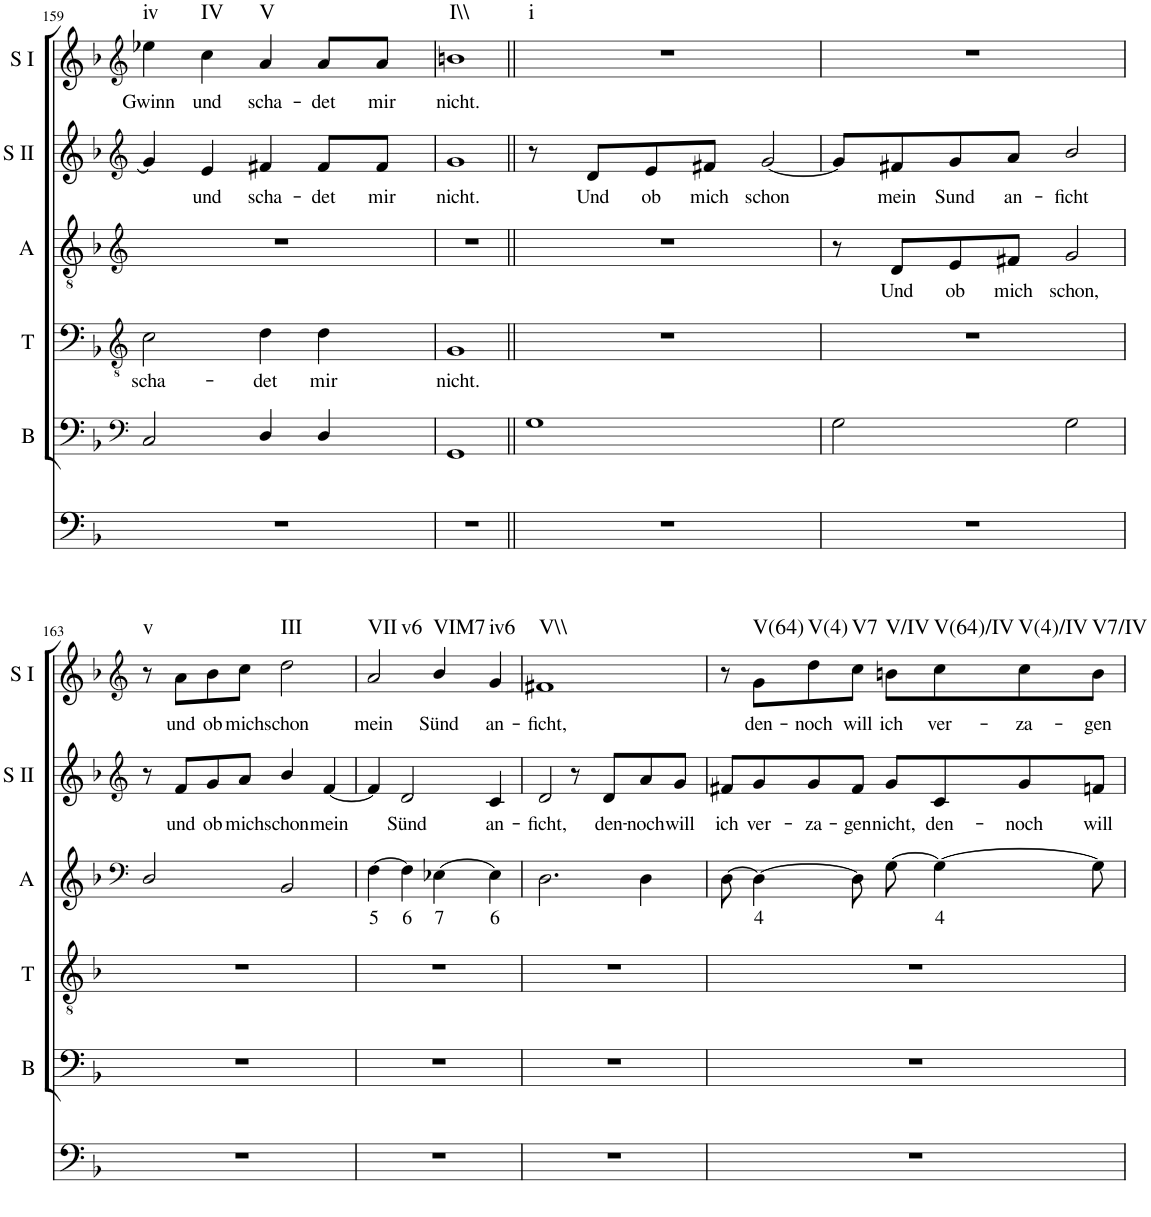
**kern	**kern	**kern	**text	**kern	**text	**kern	**text	**kern	**text	**harte
*part6	*part5	*part4	*part4	*part3	*part3	*part2	*part2	*part1	*part1	*part1
*staff6	*staff5	*staff4	*staff4	*staff3	*staff3	*staff2	*staff2	*staff1	*staff1	*
*I"Continuo	*I"Bass	*I"Tenor	*	*I"Alto	*	*I"Soprano II	*	*I"Soprano I	*	*
*	*I'B	*I'T	*	*I'A	*	*I'S II	*	*I'S I	*	*
!!LO:PB:g=z
*clefF4	*clefF4	*clefGv2	*	*clefG2	*	*clefG2	*	*clefG2	*	*
*k[b-]	*k[b-]	*k[b-]	*	*k[b-]	*	*k[b-]	*	*k[b-]	*	*
*M4/4	*M4/4	*M4/4	*	*M4/4	*	*M4/4	*	*M4/4	*	*
=159	=159	=159	=159	=159	=159	=159	=159	=159	=159	=159
!	!	!	!LO:LY:b	!	!	!	!	!	!LO:LY:b	!LO:H:kt=iv
1r	2C/	2c\	scha-	1r	.	4g/]	.	4ee-X\	Gwinn	N
!	!	!	!	!	!	!	!LO:LY:b	!	!LO:LY:b	!LO:H:kt=IV
.	.	.	.	.	.	4e/	und	4cc\	und	N
!	!	!	!LO:LY:b	!	!	!	!LO:LY:b	!	!LO:LY:b	!LO:H:kt=V
.	4D/	4d\	det	.	.	4f#X/	scha-	4a/	scha-	N
!	!	!	!LO:LY:b	!	!	!	!LO:LY:b	!	!LO:LY:b	!
.	4D/	4d\	mir	.	.	8f#/L	det	8a/L	det	.
!	!	!	!	!	!	!	!LO:LY:b	!	!LO:LY:b	!
.	.	.	.	.	.	8f#/J	mir	8a/J	mir	.
=160	=160	=160	=160	=160	=160	=160	=160	=160	=160	=160
!	!	!	!LO:LY:b	!	!	!	!LO:LY:b	!	!LO:LY:b	!LO:H:kt=I\\
1r	1GG	1G	nicht.	1r	.	1g	nicht.	1bn	nicht.	N
=161||	=161||	=161||	=161||	=161||	=161||	=161||	=161||	=161||	=161||	=161||
!	!	!	!	!	!	!	!	!	!	!LO:H:kt=i
1r	1G	1r	.	1r	.	8r	.	1r	.	N
!	!	!	!	!	!	!	!LO:LY:b	!	!	!
.	.	.	.	.	.	8d/L	Und	.	.	.
!	!	!	!	!	!	!	!LO:LY:b	!	!	!
.	.	.	.	.	.	8e/	ob	.	.	.
!	!	!	!	!	!	!	!LO:LY:b	!	!	!
.	.	.	.	.	.	8f#X/J	mich	.	.	.
!	!	!	!	!	!	!	!LO:LY:b	!	!	!
.	.	.	.	.	.	[2g/	schon	.	.	.
=162	=162	=162	=162	=162	=162	=162	=162	=162	=162	=162
1r	2G\	1r	.	8r	.	8g/L]	.	1r	.	.
!	!	!	!	!	!LO:LY:b	!	!LO:LY:b	!	!	!
.	.	.	.	8d/L	Und	8f#X/	mein	.	.	.
!	!	!	!	!	!LO:LY:b	!	!LO:LY:b	!	!	!
.	.	.	.	8e/	ob	8g/	Sund	.	.	.
!	!	!	!	!	!LO:LY:b	!	!LO:LY:b	!	!	!
.	.	.	.	8f#X/J	mich	8a/J	an-	.	.	.
!	!	!	!	!	!LO:LY:b	!	!LO:LY:b	!	!	!
.	2G\	.	.	2g/	schon,	2b-/	ficht	.	.	.
!!LO:LB:g=z
=163	=163	=163	=163	=163	=163	=163	=163	=163	=163	=163
*	*	*	*	*clefF4	*	*clefG2	*	*clefG2	*	*
!	!	!	!	!	!	!	!	!	!	!LO:H:kt=v
1r	1r	1r	.	2D/	.	8r	.	8r	.	N
!	!	!	!	!	!	!	!LO:LY:b	!	!LO:LY:b	!
.	.	.	.	.	.	8f/L	und	8a\L	und	.
!	!	!	!	!	!	!	!LO:LY:b	!	!LO:LY:b	!
.	.	.	.	.	.	8g/	ob	8b-\	ob	.
!	!	!	!	!	!	!	!LO:LY:b	!	!LO:LY:b	!
.	.	.	.	.	.	8a/J	mich	8cc\J	mich	.
!	!	!	!	!	!	!	!LO:LY:b	!	!LO:LY:b	!LO:H:kt=III
.	.	.	.	2BB-/	.	4b-/	schon	2dd\	schon	N
!	!	!	!	!	!	!	!LO:LY:b	!	!	!
.	.	.	.	.	.	[4f/	mein	.	.	.
=164	=164	=164	=164	=164	=164	=164	=164	=164	=164	=164
!	!	!	!	!	!LO:LY:b	!	!	!	!LO:LY:b	!LO:H:n=1:kt=VII
!	!	!	!	!	!	!	!	!	!	!LO:H:n=2:kt=v6
1r	1r	1r	.	[4F\	5	4f/]	.	2a/	mein	N N
!	!	!	!	!	!LO:LY:b	!	!LO:LY:b	!	!	!
.	.	.	.	4F\]	6	2d/	Sünd	.	.	.
!	!	!	!	!	!LO:LY:b	!	!	!	!LO:LY:b	!LO:H:kt=VIM7
.	.	.	.	[4E-X\	7	.	.	4b-/	Sünd	N
!	!	!	!	!	!LO:LY:b	!	!LO:LY:b	!	!LO:LY:b	!LO:H:kt=iv6
.	.	.	.	4E-\]	6	4c/	an-	4g/	an-	N
=165	=165	=165	=165	=165	=165	=165	=165	=165	=165	=165
!	!	!	!	!	!	!	!LO:LY:b	!	!LO:LY:b	!LO:H:kt=V\\
1r	1r	1r	.	2.D\	.	2d/	ficht,	1f#X	ficht,	N
.	.	.	.	.	.	8r	.	.	.	.
!	!	!	!	!	!	!	!LO:LY:b	!	!	!
.	.	.	.	.	.	8d/L	den-	.	.	.
!	!	!	!	!	!	!	!LO:LY:b	!	!	!
.	.	.	.	4D\	.	8a/	noch	.	.	.
!	!	!	!	!	!	!	!LO:LY:b	!	!	!
.	.	.	.	.	.	8g/J	will	.	.	.
=166	=166	=166	=166	=166	=166	=166	=166	=166	=166	=166
!	!	!	!	!	!	!	!LO:LY:b	!	!	!
1r	1r	1r	.	[8D\	.	8f#X/L	ich	8r	.	.
!	!	!	!	!	!LO:LY:b	!	!LO:LY:b	!	!LO:LY:b	!LO:H:kt=V(64)
.	.	.	.	4D\_	4	8g/	ver-	8g\L	den-	N
!	!	!	!	!	!	!	!LO:LY:b	!	!LO:LY:b	!LO:H:kt=V(4)
.	.	.	.	.	.	8g/	za-	8dd\	noch	N
!	!	!	!	!	!	!	!LO:LY:b	!	!LO:LY:b	!LO:H:kt=V7
.	.	.	.	8D\]	.	8f#/J	gen	8cc\J	will	N
!	!	!	!	!	!	!	!LO:LY:b	!	!LO:LY:b	!LO:H:kt=V/IV
.	.	.	.	[8G\	.	8g/L	nicht,	8bn\L	ich	N
!	!	!	!	!	!LO:LY:b	!	!LO:LY:b	!	!LO:LY:b	!LO:H:kt=V(64)/IV
.	.	.	.	4G\_	4	8c/	den-	8cc\	ver-	N
!	!	!	!	!	!	!	!LO:LY:b	!	!LO:LY:b	!LO:H:kt=V(4)/IV
.	.	.	.	.	.	8g/	noch	8cc\	za-	N
!	!	!	!	!	!	!	!LO:LY:b	!	!LO:LY:b	!LO:H:kt=V7/IV
.	.	.	.	8G\]	.	8fn/J	will	8b\J	gen	N
=	=	=	=	=	=	=	=	=	=	=
*-	*-	*-	*-	*-	*-	*-	*-	*-	*-	*-
